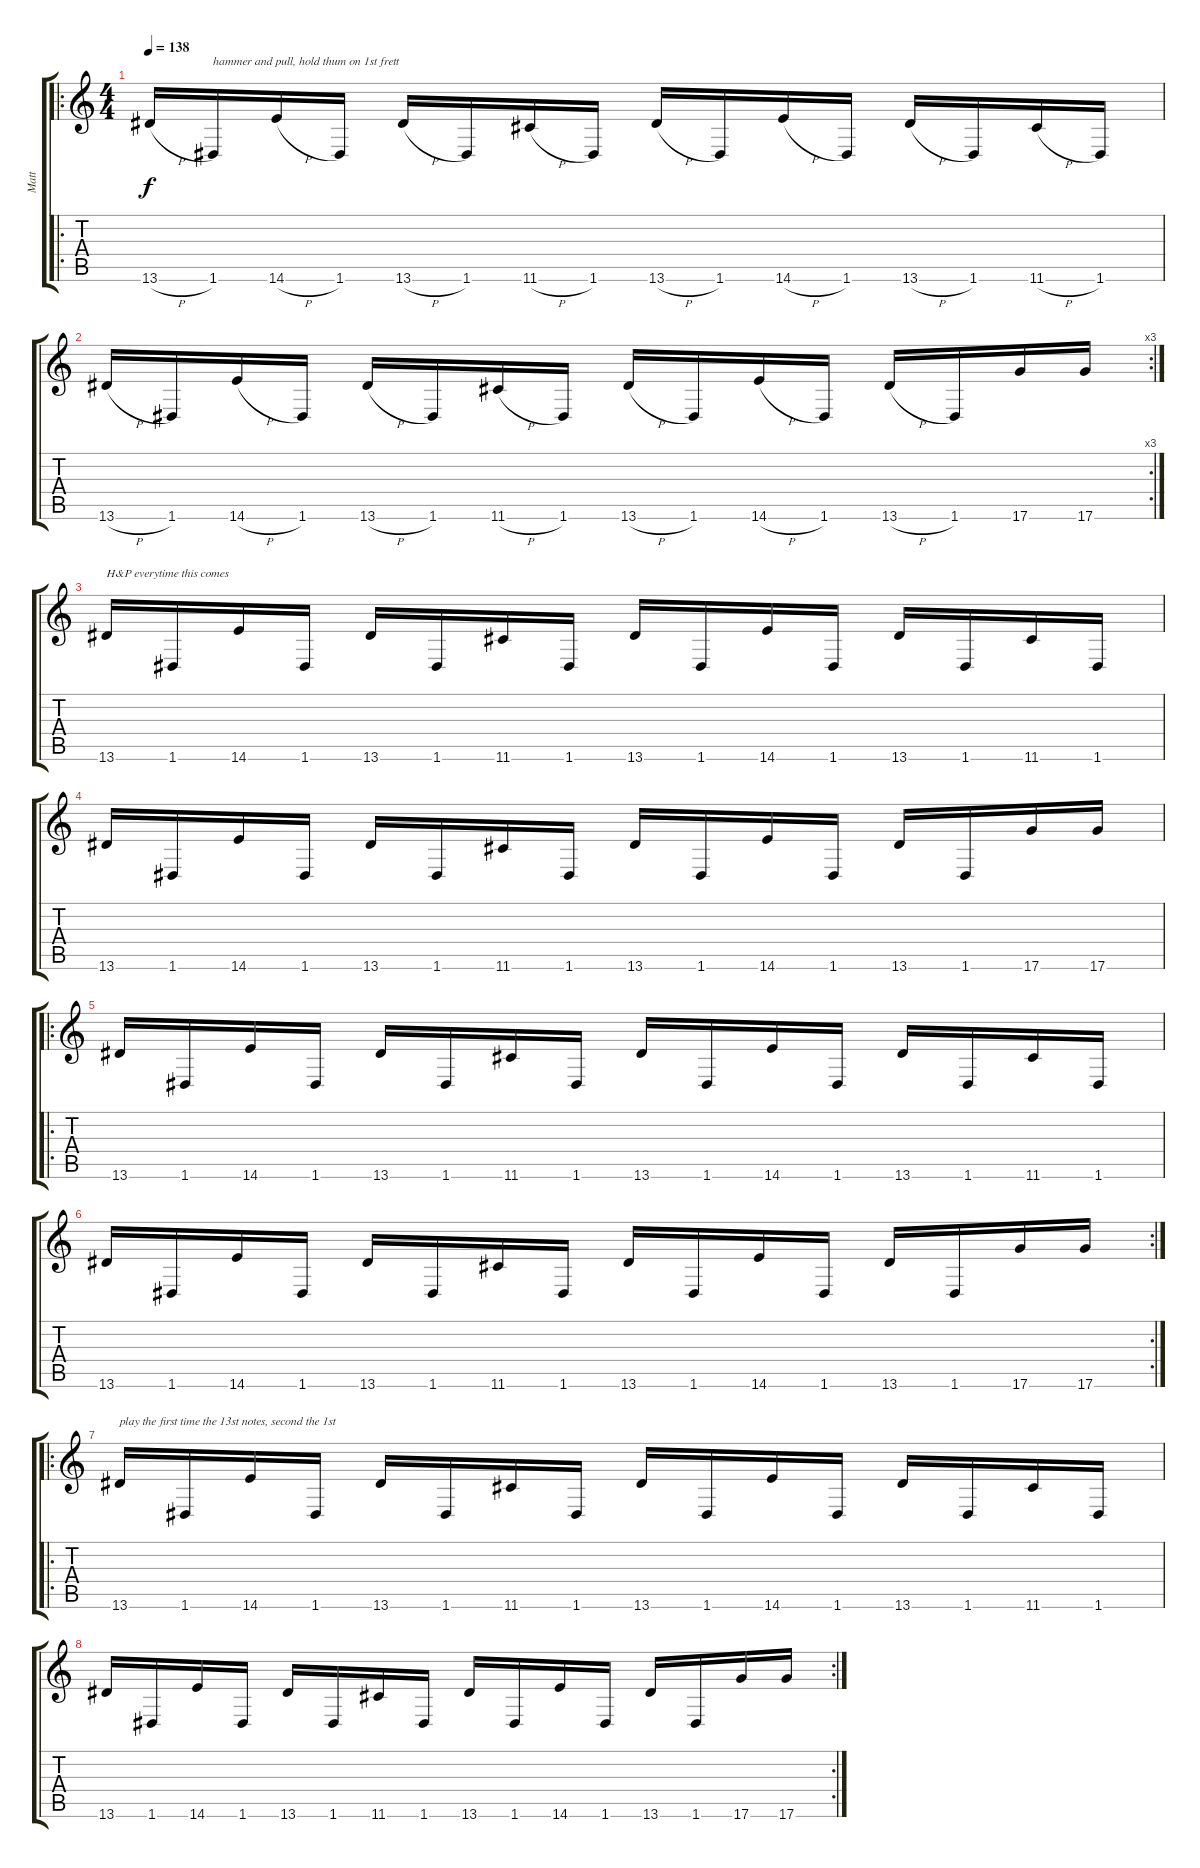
\track ("Matt" "Matt") {instrument distortionguitar}
\staff {score tabs}
\tuning (E4 B3 G3 D3 A2 D2) {hide}
\ro
\ts (4 4)
\tempo 138
\clef g2
\ks c
13.6{h}.16{dy f instrument distortionguitar} 1.6.16{txt "hammer and pull, hold thum on 1st frett"} 14.6{h}.16 1.6.16 13.6{h}.16 1.6.16 11.6{h}.16 1.6.16 13.6{h}.16 1.6.16 14.6{h}.16 1.6.16 13.6{h}.16 1.6.16 11.6{h}.16 1.6.16 |
\rc 3
13.6{h}.16 1.6.16 14.6{h}.16 1.6.16 13.6{h}.16 1.6.16 11.6{h}.16 1.6.16 13.6{h}.16 1.6.16 14.6{h}.16 1.6.16 13.6{h}.16 1.6.16 17.6.16 17.6.16 |
13.6.16{txt "H&P everytime this comes"} 1.6.16 14.6.16 1.6.16 13.6.16 1.6.16 11.6.16 1.6.16 13.6.16 1.6.16 14.6.16 1.6.16 13.6.16 1.6.16 11.6.16 1.6.16 |
13.6.16 1.6.16 14.6.16 1.6.16 13.6.16 1.6.16 11.6.16 1.6.16 13.6.16 1.6.16 14.6.16 1.6.16 13.6.16 1.6.16 17.6.16 17.6.16 |
\ro
13.6.16 1.6.16 14.6.16 1.6.16 13.6.16 1.6.16 11.6.16 1.6.16 13.6.16 1.6.16 14.6.16 1.6.16 13.6.16 1.6.16 11.6.16 1.6.16 |
\rc 2
13.6.16 1.6.16 14.6.16 1.6.16 13.6.16 1.6.16 11.6.16 1.6.16 13.6.16 1.6.16 14.6.16 1.6.16 13.6.16 1.6.16 17.6.16 17.6.16 |
\ro
13.6.16{txt "play the first time the 13st notes, second the 1st"} 1.6.16 14.6.16 1.6.16 13.6.16 1.6.16 11.6.16 1.6.16 13.6.16 1.6.16 14.6.16 1.6.16 13.6.16 1.6.16 11.6.16 1.6.16 |
\rc 2
13.6.16 1.6.16 14.6.16 1.6.16 13.6.16 1.6.16 11.6.16 1.6.16 13.6.16 1.6.16 14.6.16 1.6.16 13.6.16 1.6.16 17.6.16 17.6.16
